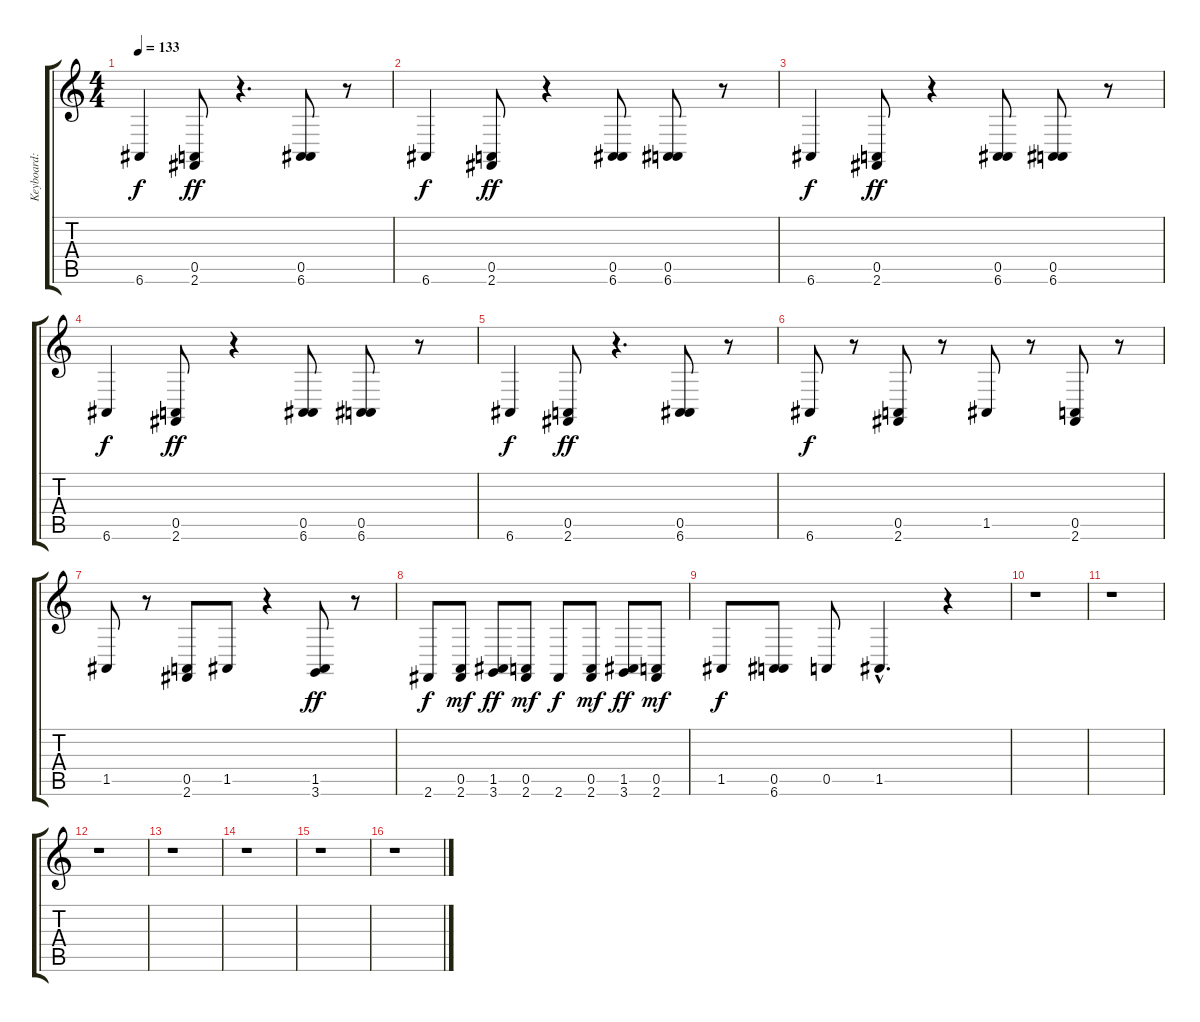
\track ("Keyboard: Dizzy Reed" "Keyboard: ") {instrument brightacousticpiano}
\staff {score tabs}
\tuning (E4 B3 G3 D3 A2 E2) {hide}
\ts (4 4)
\tempo 133
\clef g2
\ks c
6.6.4{dy f} (0.5 2.6).8{dy ff} r.4{d} (0.5 6.6).8 r.8 |
6.6.4{dy f} (0.5 2.6).8{dy ff} r.4 (0.5 6.6).8 (0.5 6.6).8 r.8 |
6.6.4{dy f} (0.5 2.6).8{dy ff} r.4 (0.5 6.6).8 (0.5 6.6).8 r.8 |
6.6.4{dy f} (0.5 2.6).8{dy ff} r.4 (0.5 6.6).8 (0.5 6.6).8 r.8 |
6.6.4{dy f} (0.5 2.6).8{dy ff} r.4{d} (0.5 6.6).8 r.8 |
6.6.8{dy f} r.8 (0.5 2.6).8 r.8 1.5.8 r.8 (0.5 2.6).8 r.8 |
1.5.8 r.8 (0.5 2.6).8 1.5.8 r.4 (1.5 3.6).8{dy ff} r.8 |
2.6.8{dy f} (0.5 2.6).8{dy mf} (1.5 3.6).8{dy ff} (0.5 2.6).8{dy mf} 2.6.8{dy f} (0.5 2.6).8{dy mf} (1.5 3.6).8{dy ff} (0.5 2.6).8{dy mf} |
1.5.8{dy f} (0.5 6.6).8 0.5.8 1.5{hac}.4{d} r.4 |
r.1 |
r.1 |
r.1 |
r.1 |
r.1 |
r.1 |
r.1
